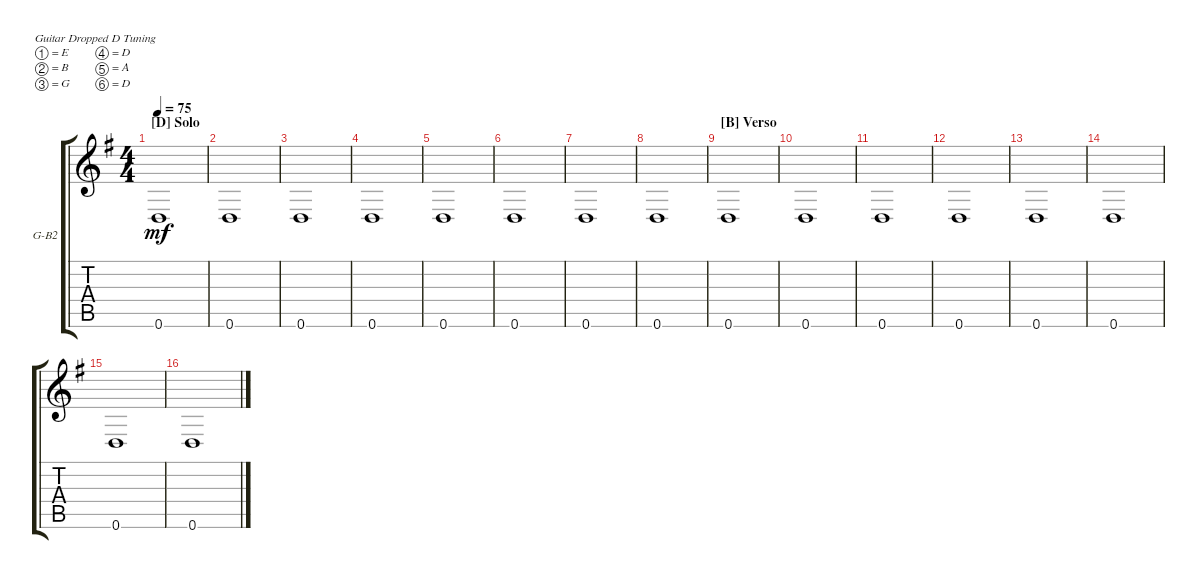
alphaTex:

\defaultSystemsLayout 4
\bracketExtendMode groupsimilarinstruments
\firstSystemTrackNameOrientation horizontal
\otherSystemsTrackNameOrientation horizontal
\track ("Guitarra base 2" "G-B2") {multiBarRest instrument overdrivenguitar}
\staff {score tabs}
\tuning (E4 B3 G3 D3 A2 D2)
\ts (4 4)
\section ("D" "Solo")
\tempo 75
\clef g2
\ks g
0.6.1{dy mf} |
0.6.1 |
0.6.1 |
0.6.1 |
0.6.1 |
0.6.1 |
0.6.1 |
0.6.1 |
\section ("B" "Verso")
0.6.1 |
0.6.1 |
0.6.1 |
0.6.1 |
0.6.1 |
0.6.1 |
0.6.1 |
0.6.1
